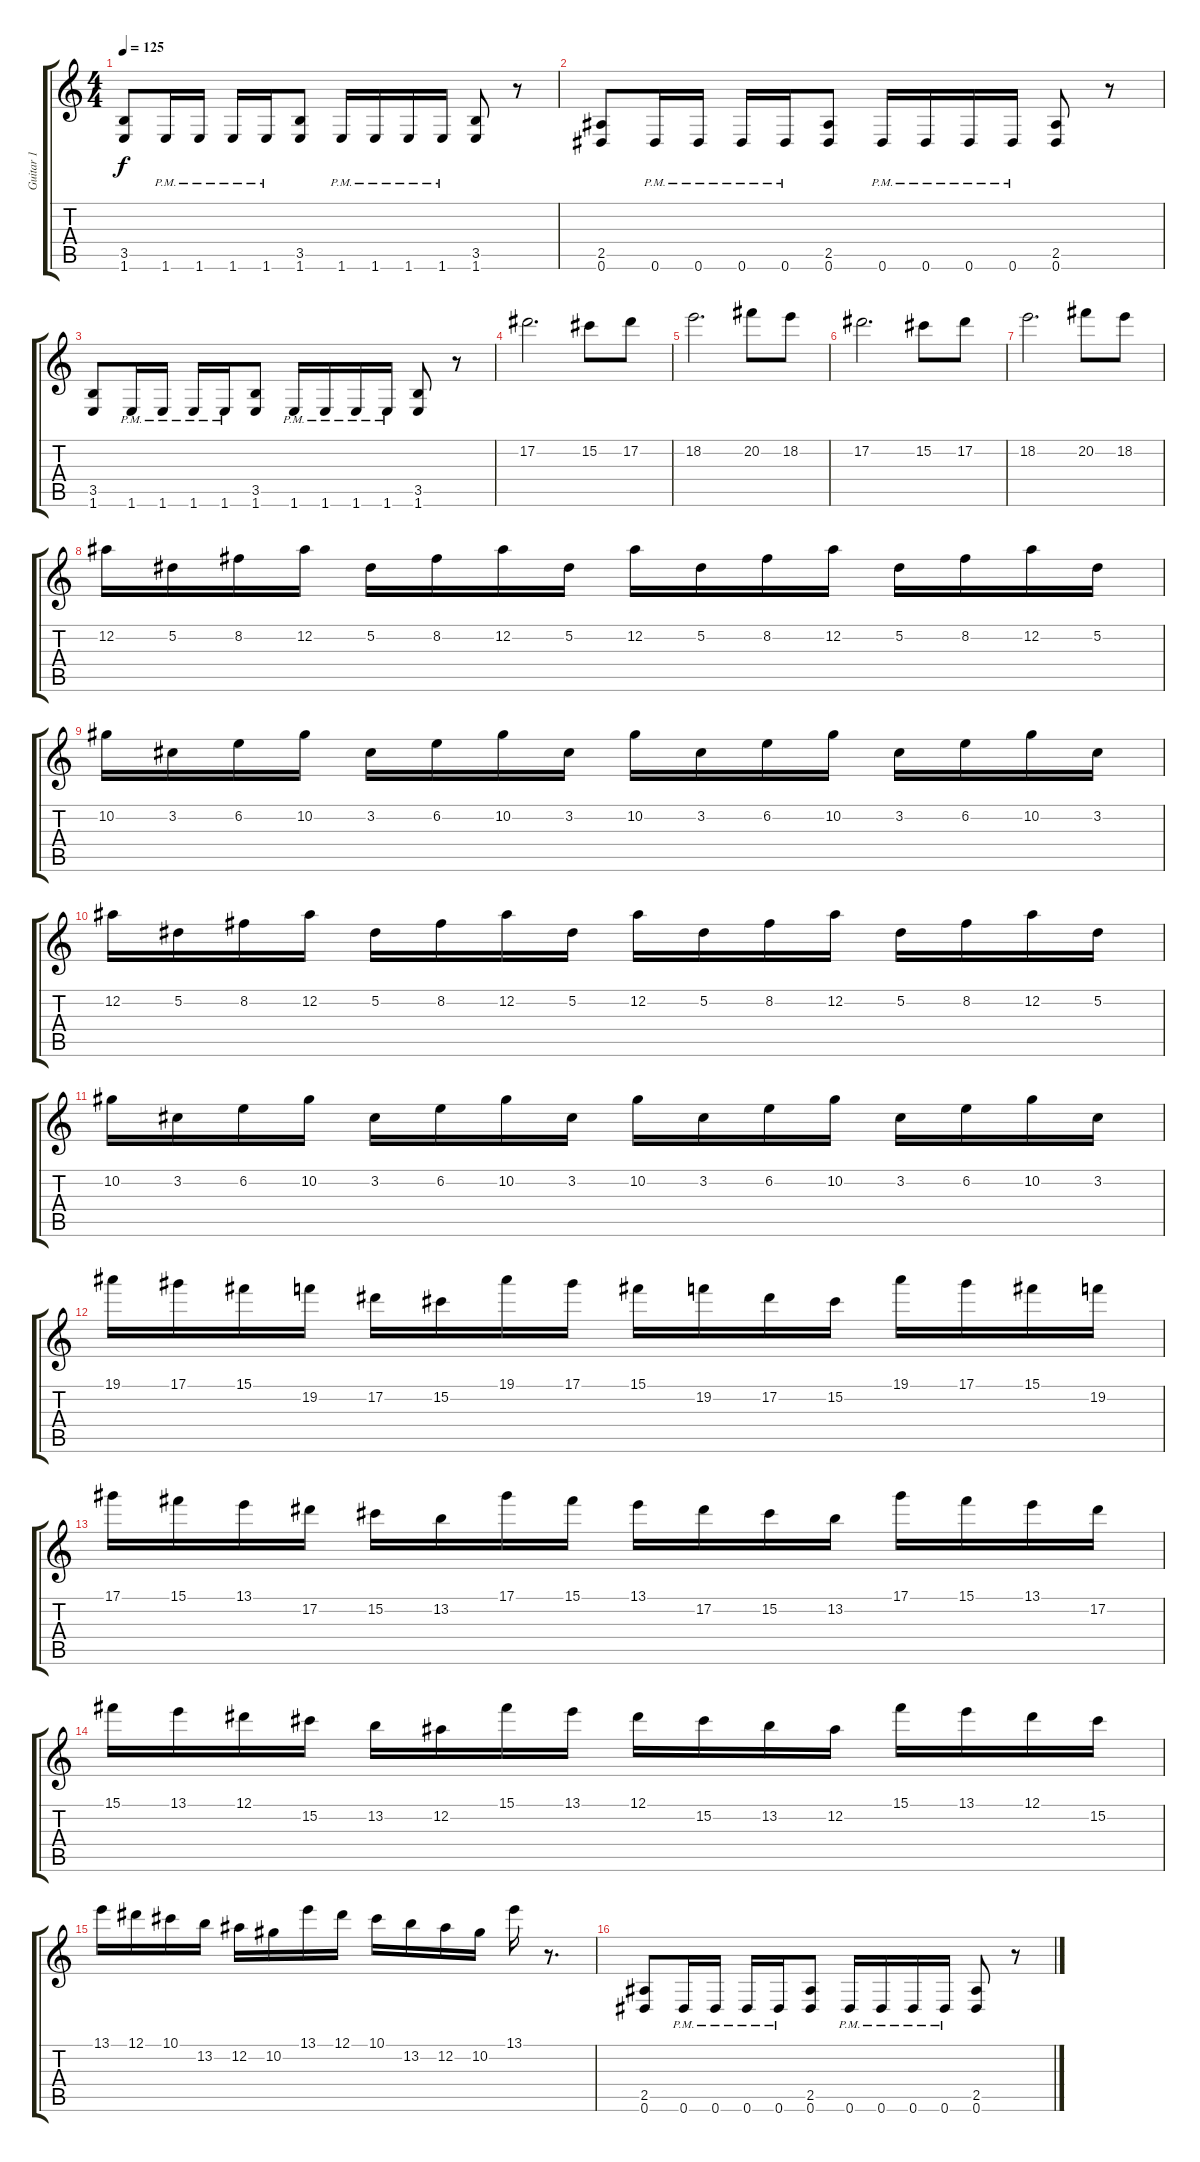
\track ("Guitar 1" "Guitar 1") {instrument distortionguitar}
\staff {score tabs}
\tuning (Eb4 Bb3 Gb3 Db3 Ab2 Eb2) {hide}
\ts (4 4)
\tempo 125
\clef g2
\ks c
(3.5 1.6).8{dy f} 1.6{pm}.16 1.6{pm}.16 1.6{pm}.16 1.6{pm}.16 (3.5 1.6).8 1.6{pm}.16 1.6{pm}.16 1.6{pm}.16 1.6{pm}.16 (3.5 1.6).8 r.8 |
(2.5 0.6).8 0.6{pm}.16 0.6{pm}.16 0.6{pm}.16 0.6{pm}.16 (2.5 0.6).8 0.6{pm}.16 0.6{pm}.16 0.6{pm}.16 0.6{pm}.16 (2.5 0.6).8 r.8 |
(3.5 1.6).8 1.6{pm}.16 1.6{pm}.16 1.6{pm}.16 1.6{pm}.16 (3.5 1.6).8 1.6{pm}.16 1.6{pm}.16 1.6{pm}.16 1.6{pm}.16 (3.5 1.6).8 r.8 |
17.2.2{d} 15.2.8 17.2.8 |
18.2.2{d} 20.2.8 18.2.8 |
17.2.2{d} 15.2.8 17.2.8 |
18.2.2{d} 20.2.8 18.2.8 |
12.2.16 5.2.16 8.2.16 12.2.16 5.2.16 8.2.16 12.2.16 5.2.16 12.2.16 5.2.16 8.2.16 12.2.16 5.2.16 8.2.16 12.2.16 5.2.16 |
10.2.16 3.2.16 6.2.16 10.2.16 3.2.16 6.2.16 10.2.16 3.2.16 10.2.16 3.2.16 6.2.16 10.2.16 3.2.16 6.2.16 10.2.16 3.2.16 |
12.2.16 5.2.16 8.2.16 12.2.16 5.2.16 8.2.16 12.2.16 5.2.16 12.2.16 5.2.16 8.2.16 12.2.16 5.2.16 8.2.16 12.2.16 5.2.16 |
10.2.16 3.2.16 6.2.16 10.2.16 3.2.16 6.2.16 10.2.16 3.2.16 10.2.16 3.2.16 6.2.16 10.2.16 3.2.16 6.2.16 10.2.16 3.2.16 |
19.1.16 17.1.16 15.1.16 19.2.16 17.2.16 15.2.16 19.1.16 17.1.16 15.1.16 19.2.16 17.2.16 15.2.16 19.1.16 17.1.16 15.1.16 19.2.16 |
17.1.16 15.1.16 13.1.16 17.2.16 15.2.16 13.2.16 17.1.16 15.1.16 13.1.16 17.2.16 15.2.16 13.2.16 17.1.16 15.1.16 13.1.16 17.2.16 |
15.1.16 13.1.16 12.1.16 15.2.16 13.2.16 12.2.16 15.1.16 13.1.16 12.1.16 15.2.16 13.2.16 12.2.16 15.1.16 13.1.16 12.1.16 15.2.16 |
13.1.16 12.1.16 10.1.16 13.2.16 12.2.16 10.2.16 13.1.16 12.1.16 10.1.16 13.2.16 12.2.16 10.2.16 13.1.16 r.8{d} |
(2.5 0.6).8 0.6{pm}.16 0.6{pm}.16 0.6{pm}.16 0.6{pm}.16 (2.5 0.6).8 0.6{pm}.16 0.6{pm}.16 0.6{pm}.16 0.6{pm}.16 (2.5 0.6).8 r.8
